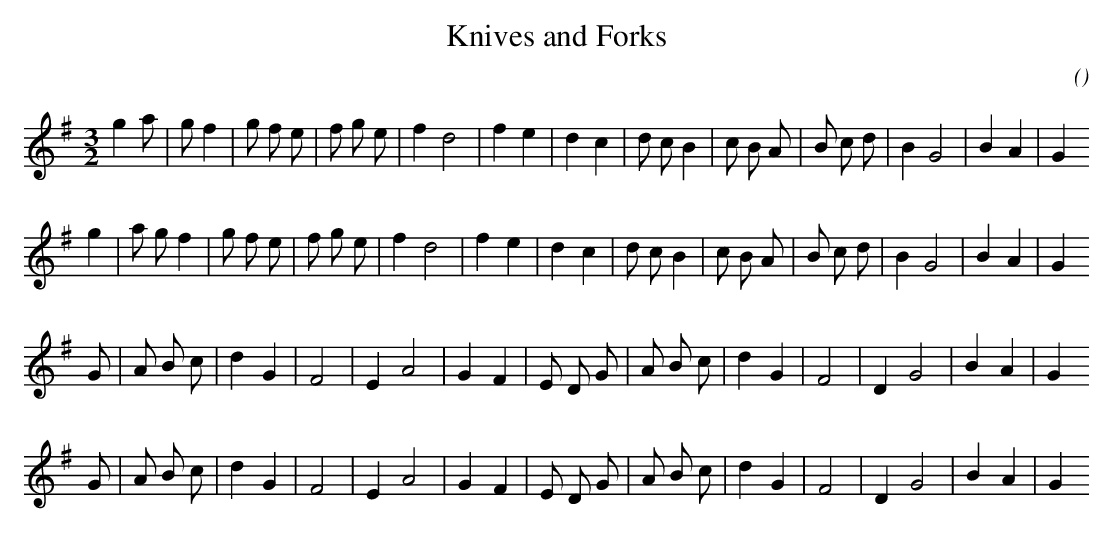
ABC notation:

X:1
T: Knives and Forks
C:
O:
M:3/2
K:G
K:G
M:3/2
L:1/16
g4 a2 |g2 f4 |g2 f2 e2 |f2 g2 e2 |f4 d8 |f4 e4 |d4 c4 |d2 c2 B4 |c2 B2 A2 |B2 c2 d2 |B4 G8 |B4 A4 |G4
g4 |a2 g2 f4 |g2 f2 e2 |f2 g2 e2 |f4 d8 |f4 e4 |d4 c4 |d2 c2 B4 |c2 B2 A2 |B2 c2 d2 |B4 G8 |B4 A4 |G4
G2 |A2 B2 c2 |d4 G4 |F8 |E4 A8 |G4 F4 |E2 D2 G2 |A2 B2 c2 |d4 G4 |F8 |D4 G8 |B4 A4 |G4
G2 |A2 B2 c2 |d4 G4 |F8 |E4 A8 |G4 F4 |E2 D2 G2 |A2 B2 c2 |d4 G4 |F8 |D4 G8 |B4 A4 |G4
